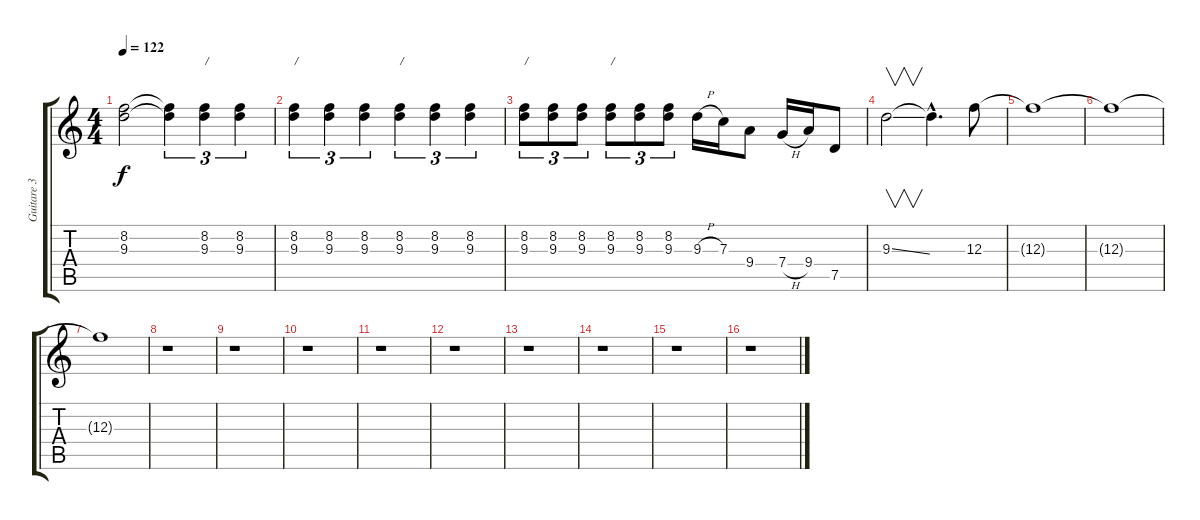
\track ("Guitare 3 (Solo)" "Guitare 3 ") {instrument distortionguitar}
\staff {score tabs}
\tuning (D4 A3 F3 C3 G2 D2) {hide}
\ts (4 4)
\tempo 122
\clef g2
\ks c
(8.2 9.3).2{dy f} (8.2{t} 9.3{t}).4{tu (3 2)} (8.2 9.3).4{tu (3 2) txt "/"} (8.2 9.3).4{tu (3 2)} |
(8.2 9.3).4{tu (3 2) txt "/"} (8.2 9.3).4{tu (3 2)} (8.2 9.3).4{tu (3 2)} (8.2 9.3).4{tu (3 2) txt "/"} (8.2 9.3).4{tu (3 2)} (8.2 9.3).4{tu (3 2)} |
(8.2 9.3).8{tu (3 2) txt "/"} (8.2 9.3).8{tu (3 2)} (8.2 9.3).8{tu (3 2)} (8.2 9.3).8{tu (3 2) txt "/"} (8.2 9.3).8{tu (3 2)} (8.2 9.3).8{tu (3 2)} 9.3{h}.16 7.3.16 9.4.8 7.4{h}.16 9.4.16 7.5.8 |
9.3{ss}.2{v} 9.3{hac t}.4{d} 12.3.8 |
12.3{t}.1 |
12.3{t}.1 |
12.3{t}.1 |
r.1 |
r.1 |
r.1 |
r.1 |
r.1 |
r.1 |
r.1 |
r.1 |
r.1
